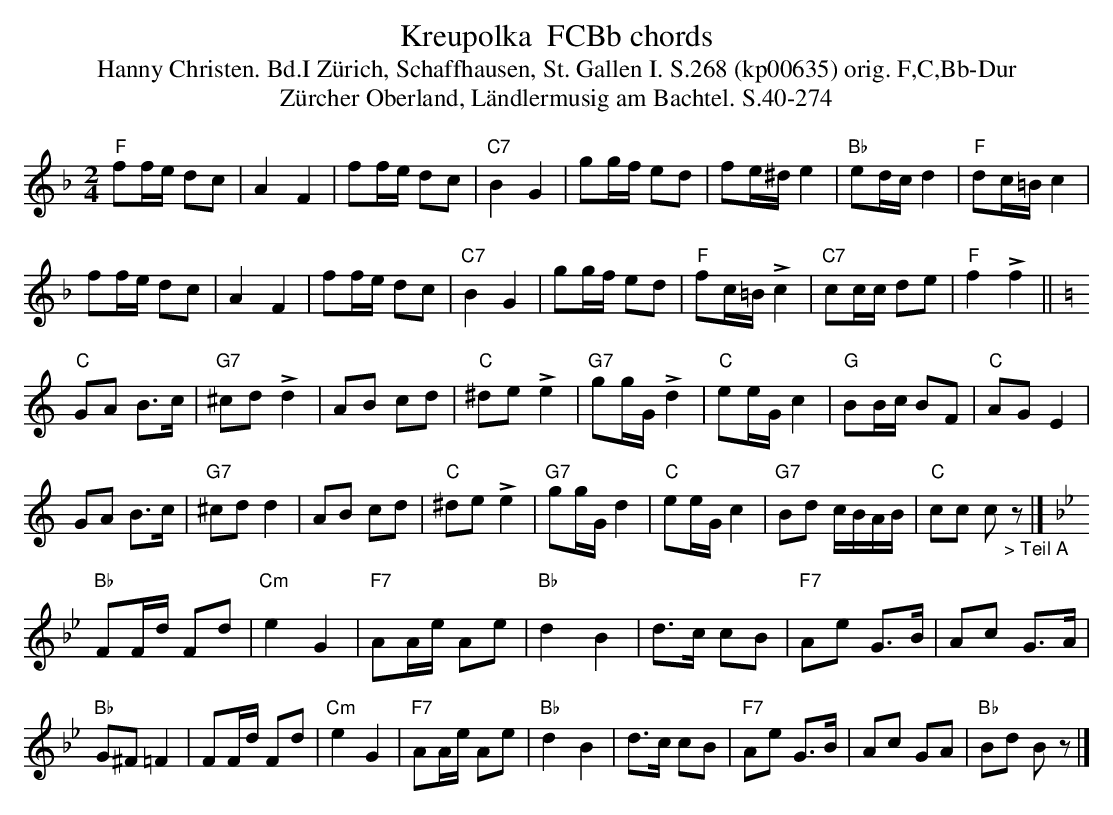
X:1
T: Kreupolka  FCBb chords
T:Hanny Christen. Bd.I Zürich, Schaffhausen, St. Gallen I. S.268 (kp00635) orig. F,C,Bb-Dur
T: Z\"urcher Oberland, L\"andlermusig am Bachtel. S.40-274
M:2/4
L:1/16
K:F %%MIDI gchordon
"F"f2fe d2c2 | A4F4 | f2fe d2c2 | "C7"B4G4 | g2gf e2d2 | f2e^de4 | "Bb"e2dcd4 | "F"d2c=Bc4 |
f2fe d2c2 | A4F4 | f2fe d2c2 | "C7"B4G4 | g2gf e2d2 | "F"f2c=B +>+c4 | "C7"c2cc  d2e2 | "F"f4+>+f4 || [K:C]
"C"G2A2 B3c | "G7"^c2d2 +>+d4 | A2B2 c2d2 | "C"^d2e2 +>+e4 | "G7"g2gG +>+d4 | "C"e2eG c4 | "G"B2Bc B2F2 | "C"A2G2E4 |
G2A2 B3c | "G7"^c2d2 d4 | A2B2 c2d2 | "C"^d2e2 +>+e4 | "G7"g2gG d4 | "C"e2eGc4 | "G7"B2d2 cBAB | "C"c2c2 c2"_> Teil A"z2 |] [K:Bb]
"Bb"F2Fd F2d2 | "Cm"e4G4 | "F7"A2Ae A2e2 | "Bb"d4B4 | d3c c2B2 | "F7"A2e2 G3B | A2c2 G3A |
"Bb"G2^F2=F4 | F2Fd F2d2 | "Cm"e4G4 | "F7"A2Ae A2e2 | "Bb"d4B4 | d3c c2B2 | "F7"A2e2 G3B | A2c2 G2A2 | "Bb"B2d2 B2z2 |]
